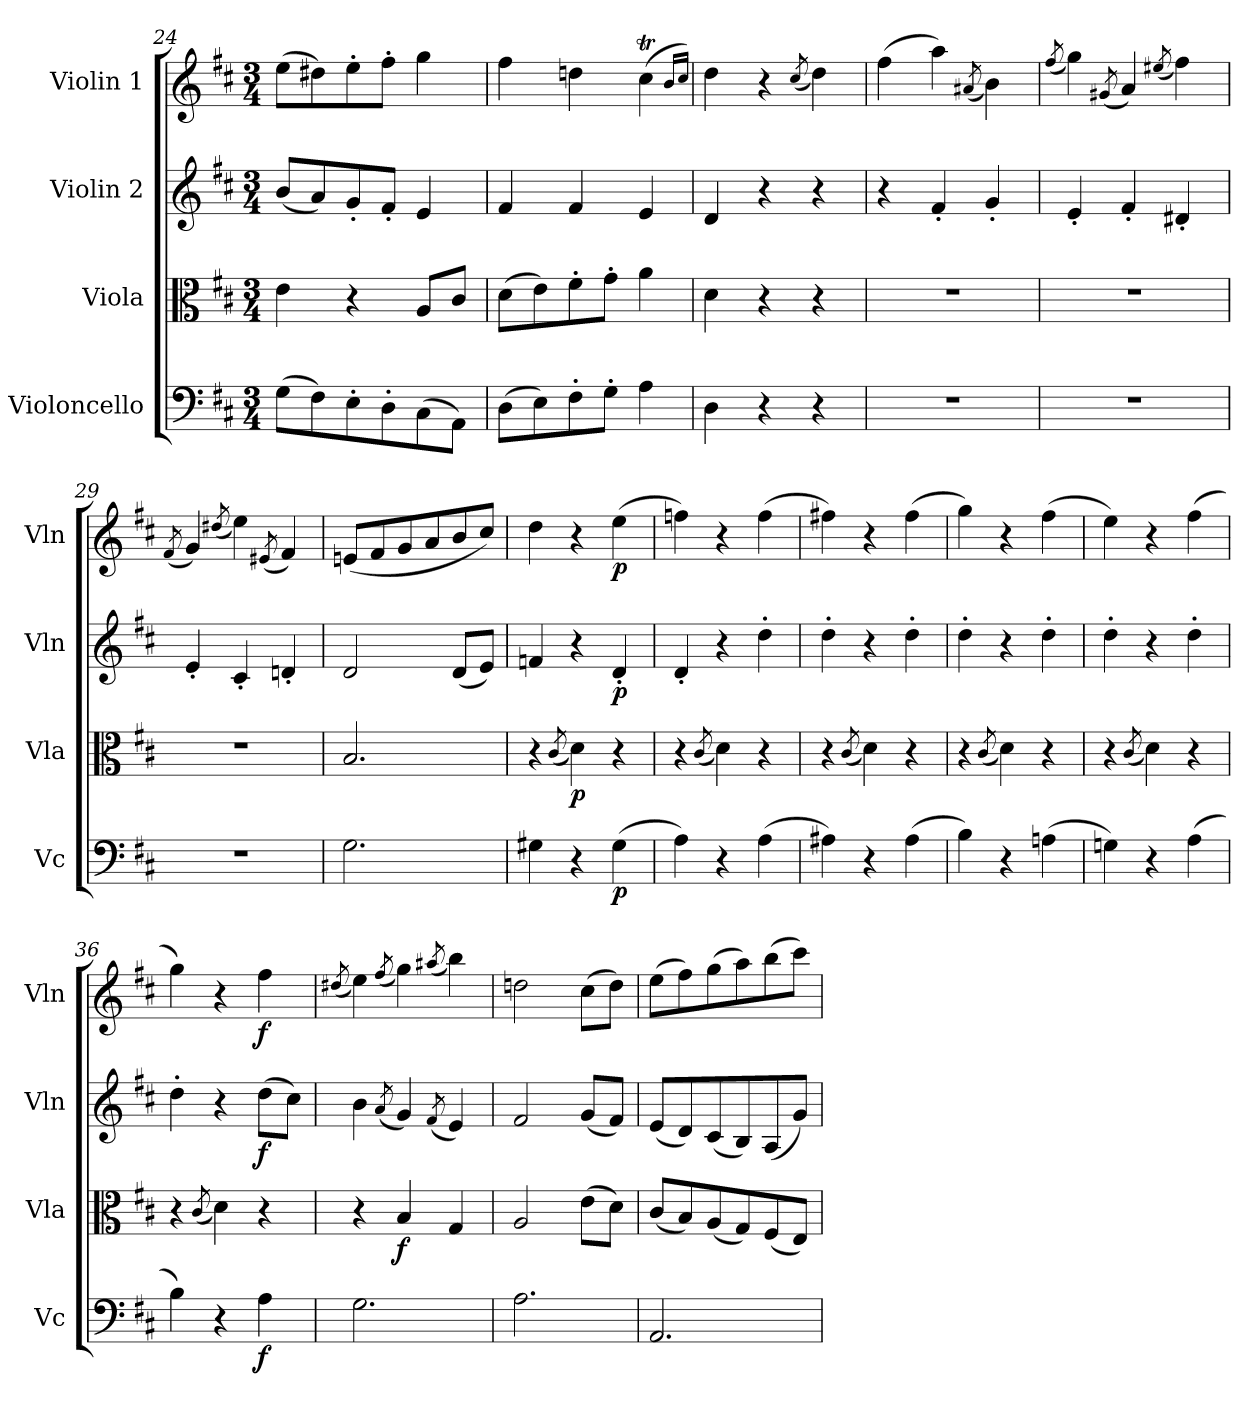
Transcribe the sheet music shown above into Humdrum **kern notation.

**kern	**dynam	**kern	**dynam	**kern	**dynam	**kern	**dynam
*part4	*part4	*part3	*part3	*part2	*part2	*part1	*part1
*staff4	*staff4	*staff3	*staff3	*staff2	*staff2	*staff1	*staff1
*I"Violoncello	*	*I"Viola	*	*I"Violin 2	*	*I"Violin 1	*
*I'Vc	*	*I'Vla	*	*I'Vln	*	*I'Vln	*
*clefF4	*	*clefC3	*	*clefG2	*	*clefG2	*
*k[f#c#]	*	*k[f#c#]	*	*k[f#c#]	*	*k[f#c#]	*
*M3/4	*	*M3/4	*	*M3/4	*	*M3/4	*
=24	=24	=24	=24	=24	=24	=24	=24
(8G\L	.	4e\	.	(8b/L	.	(8ee\L	.
8F#\)	.	.	.	8a/)	.	8dd#X\)	.
8E'\	.	4r	.	8g'/	.	8ee'\	.
8D'\	.	.	.	8f#'/J	.	8ff#'\J	.
(8C#\	.	8A/L	.	4e/	.	4gg\	.
8AA\J)	.	8c#/J	.	.	.	.	.
=25	=25	=25	=25	=25	=25	=25	=25
(8D\L	.	(8d\L	.	4f#/	.	4ff#\	.
8E\)	.	8e\)	.	.	.	.	.
8F#'\	.	8f#'\	.	4f#/	.	4ddn\	.
8G'\J	.	8g'\J	.	.	.	.	.
4A\	.	4a\	.	4e/	.	(<4cc#t\	.
.	.	.	.	.	.	16qb/LL	.
.	.	.	.	.	.	16qcc#/JJ)	.
=26	=26	=26	=26	=26	=26	=26	=26
4D\	.	4d\	.	4d/	.	4dd\	.
4r	.	4r	.	4r	.	4r	.
.	.	.	.	.	.	(8qcc#/	.
4r	.	4r	.	4r	.	4dd\)	.
=27	=27	=27	=27	=27	=27	=27	=27
2.r	.	2.r	.	4r	.	(4ff#\	.
.	.	.	.	4f#'/	.	4aa\)	.
.	.	.	.	.	.	(8qa#X/	.
.	.	.	.	4g'/	.	4b\)	.
=28	=28	=28	=28	=28	=28	=28	=28
.	.	.	.	.	.	(8qff#/	.
2.r	.	2.r	.	4e'/	.	4gg\)	.
.	.	.	.	.	.	(8qg#X/	.
.	.	.	.	4f#'/	.	4a/)	.
.	.	.	.	.	.	(8qee#X/	.
.	.	.	.	4d#X'/	.	4ff#\)	.
!!LO:LB:g=z
=29	=29	=29	=29	=29	=29	=29	=29
.	.	.	.	.	.	(8qf#/	.
2.r	.	2.r	.	4e'/	.	4g/)	.
.	.	.	.	.	.	(8qdd#X/	.
.	.	.	.	4c#'/	.	4ee\)	.
.	.	.	.	.	.	(8qe#X/	.
.	.	.	.	4dn'/	.	4f#/)	.
=30	=30	=30	=30	=30	=30	=30	=30
2.G\	.	2.B/	.	2d/	.	(8en/L	.
.	.	.	.	.	.	8f#/	.
.	.	.	.	.	.	8g/	.
.	.	.	.	.	.	8a/	.
.	.	.	.	(8d/L	.	8b/	.
.	.	.	.	8e/J)	.	8cc#/J)	.
=31	=31	=31	=31	=31	=31	=31	=31
4G#X\	.	4r	.	4fn/	.	4dd\	.
.	.	(8qc#/	.	.	.	.	.
!	!	!	!LO:DY:b	!	!	!	!
4r	.	4d\)	p	4r	.	4r	.
!	!LO:DY:b	!	!	!	!LO:DY:b	!	!LO:DY:b
(4G#\	p	4r	.	4d'/	p	(4ee\	p
=32	=32	=32	=32	=32	=32	=32	=32
4A\)	.	4r	.	4d'/	.	4ffn\)	.
.	.	(8qc#/	.	.	.	.	.
4r	.	4d\)	.	4r	.	4r	.
(4A\	.	4r	.	4dd'\	.	(4ff\	.
=33	=33	=33	=33	=33	=33	=33	=33
4A#X\)	.	4r	.	4dd'\	.	4ff#X\)	.
.	.	(8qc#/	.	.	.	.	.
4r	.	4d\)	.	4r	.	4r	.
(4A#\	.	4r	.	4dd'\	.	(4ff#\	.
=34	=34	=34	=34	=34	=34	=34	=34
4B\)	.	4r	.	4dd'\	.	4gg\)	.
.	.	(8qc#/	.	.	.	.	.
4r	.	4d\)	.	4r	.	4r	.
(4An\	.	4r	.	4dd'\	.	(4ff#\	.
=35	=35	=35	=35	=35	=35	=35	=35
4Gn\)	.	4r	.	4dd'\	.	4ee\)	.
.	.	(8qc#/	.	.	.	.	.
4r	.	4d\)	.	4r	.	4r	.
(4A\	.	4r	.	4dd'\	.	(4ff#\	.
!!LO:LB:g=z
=36	=36	=36	=36	=36	=36	=36	=36
4B\)	.	4r	.	4dd'\	.	4gg\)	.
.	.	(8qc#/	.	.	.	.	.
4r	.	4d\)	.	4r	.	4r	.
!	!LO:DY:b	!	!	!	!LO:DY:b	!	!LO:DY:b
4A\	f	4r	.	(8dd\L	f	4ff#\	f
.	.	.	.	8cc#\J)	.	.	.
=37	=37	=37	=37	=37	=37	=37	=37
.	.	.	.	.	.	(8qdd#X/	.
2.G\	.	4r	.	4b\	.	4ee\)	.
.	.	.	.	(8qa/	.	(8qff#/	.
!	!	!	!LO:DY:b	!	!	!	!
.	.	4B/	f	4g/)	.	4gg\)	.
.	.	.	.	(8qf#/	.	(8qaa#X/	.
.	.	4G/	.	4e/)	.	4bb\)	.
=38	=38	=38	=38	=38	=38	=38	=38
2.A\	.	2A/	.	2f#/	.	2ddn\	.
.	.	(8e\L	.	(8g/L	.	(8cc#\L	.
.	.	8d\J)	.	8f#/J)	.	8dd\J)	.
=39	=39	=39	=39	=39	=39	=39	=39
2.AA/	.	(8c#/L	.	(8e/L	.	(8ee\L	.
.	.	8B/)	.	8d/)	.	8ff#\)	.
.	.	(8A/	.	(8c#/	.	(8gg\	.
.	.	8G/)	.	8B/)	.	8aa\)	.
.	.	(8F#/	.	(8A/	.	(8bb\	.
.	.	8E/J)	.	8g/J)	.	8ccc#\J)	.
=	=	=	=	=	=	=	=
*-	*-	*-	*-	*-	*-	*-	*-
